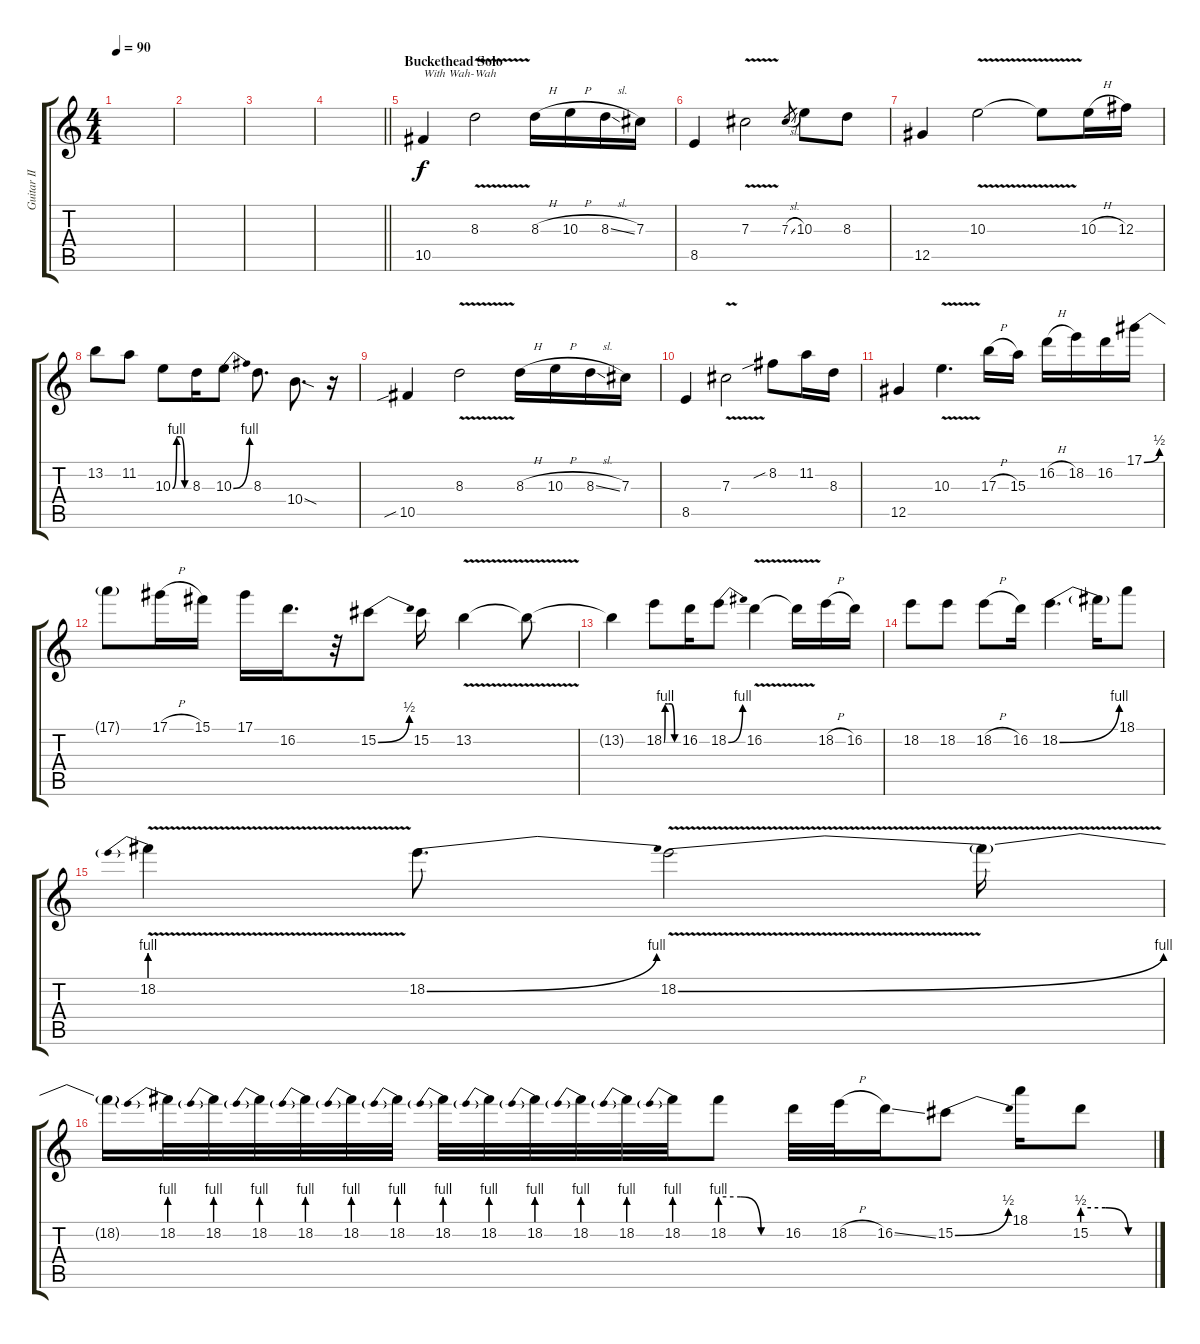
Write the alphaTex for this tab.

\track ("Guitar II (Ron Thal/Buckethead)" "Guitar II ") {instrument overdrivenguitar}
\staff {score tabs}
\tuning (Eb4 Bb3 Gb3 Db3 Ab2 Eb2) {hide}
\ts (4 4)
\tempo 90
\clef g2
\ks c
|
|
|
\barLineRight lightlight
|
\section ("" "Buckethead Solo")
10.5.4{txt "With Wah-Wah" volume 16} 8.3{v}.2 8.3{h}.16 10.3{h}.16 8.3{sl}.16 7.3.16 |
8.5.4 7.3{v}.2 7.3{sl}.8{gr} 10.3.8 8.3.8 |
12.5.4 10.3{v}.2 10.3{t}.8 10.3{h}.16 12.3.16 |
13.2.8 11.2.8 10.3{be (custom 0 0 15 4 30 4 45 0 60 0)}.8 8.3.16 10.3{be (bend 0 0 60 4)}.8 8.3.8{d} 10.4{sod}.8{d} r.16 |
10.5{sib}.4 8.3{v}.2 8.3{h}.16 10.3{h}.16 8.3{sl}.16 7.3.16 |
8.5.4 7.3{v}.2 8.2{sib}.8 11.2.16 8.3.16 |
12.5.4 10.3{v}.4{d} 17.3{h}.16 15.3.16 16.2{h}.16 18.2.16 16.2.16 17.1{be (bend 0 0 60 2)}.16 |
17.1{t}.8 17.1{h}.16 15.1.16 17.1.16 16.2.16{d} r.32 15.2{be (bend 0 0 60 2)}.8 15.2.16 13.2{v}.4 13.2{t}.8 |
13.2{t}.4 18.2{be (custom 0 0 5 4 15 4 20 4 30 4 45 0 60 0)}.8 16.2.16 18.2{be (bend 0 0 60 4)}.8 16.2{v}.4 16.2{t}.16 18.2{h}.16 16.2.16 |
18.2.8 18.2.8 18.2{h}.8 16.2.16 18.2{be (bend 0 0 60 4)}.4{d} 18.2{t}.16 18.1.8 |
18.2{be (prebend 0 4 60 4) v}.4 18.2{be (bend 0 0 60 4)}.8{d} 18.2{be (bend 0 0 60 4) v}.2 18.2{t}.16 |
18.2{t}.16 18.2{be (prebend 0 4 60 4)}.32 18.2{be (prebend 0 4 60 4)}.32 18.2{be (prebend 0 4 60 4)}.32 18.2{be (prebend 0 4 60 4)}.32 18.2{be (prebend 0 4 60 4)}.32 18.2{be (prebend 0 4 60 4)}.32 18.2{be (prebend 0 4 60 4)}.32 18.2{be (prebend 0 4 60 4)}.32 18.2{be (prebend 0 4 60 4)}.32 18.2{be (prebend 0 4 60 4)}.32 18.2{be (prebend 0 4 60 4)}.32 18.2{be (prebend 0 4 60 4)}.32 18.2{be (custom 0 4 20 4 40 0 60 0)}.8 16.2.32 18.2{h}.32 16.2{ss}.16 15.2{be (bend 0 0 60 2)}.8 18.1.16 15.2{be (custom 0 2 20 2 40 0 60 0)}.8
